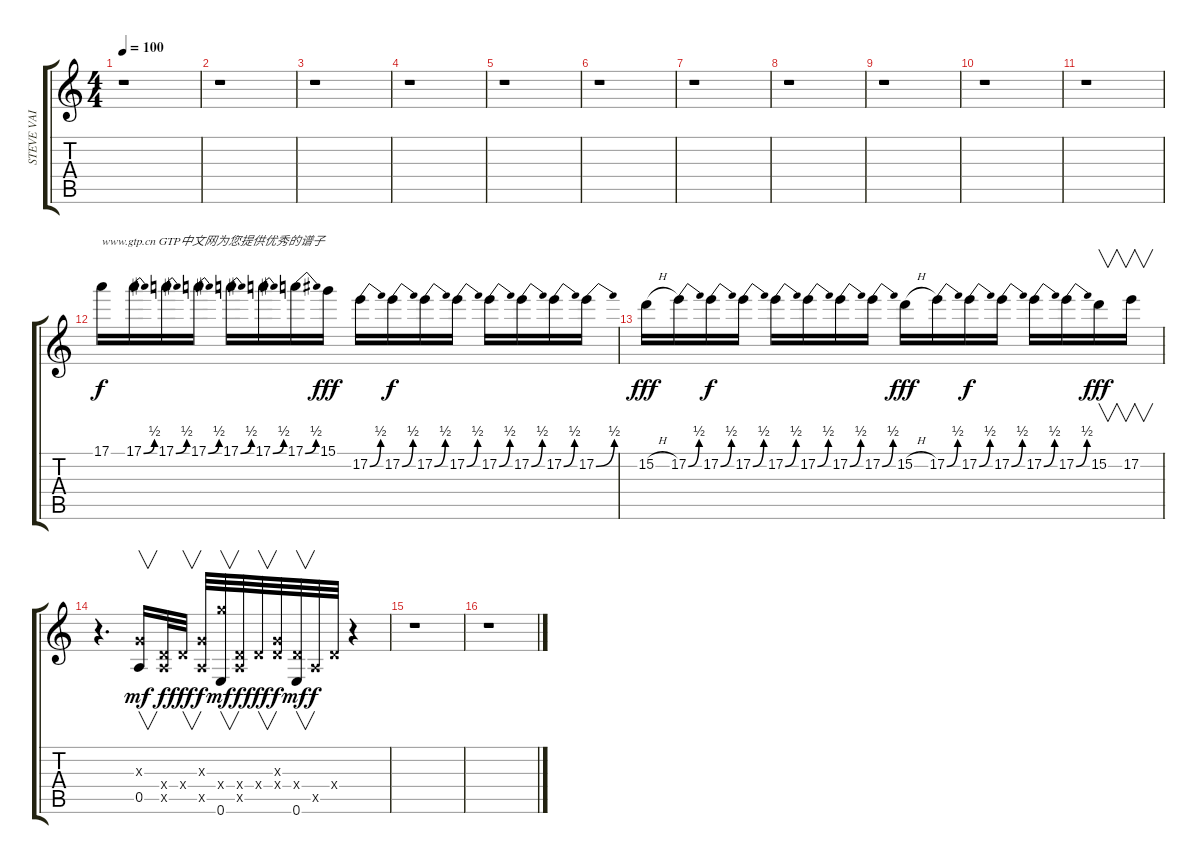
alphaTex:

\track ("STEVE VAI (DELAY)" "STEVE VAI ") {instrument overdrivenguitar}
\staff {score tabs}
\tuning (E4 B3 G3 D3 A2 E2) {hide}
\ts (4 4)
\tempo 100
\clef g2
\ks c
r.1{dy fff} |
r.1 |
r.1 |
r.1 |
r.1 |
r.1 |
r.1 |
r.1 |
r.1 |
r.1 |
r.1 |
17.1.16{txt "www.gtp.cn GTP中文网为您提供优秀的谱子" dy f} 17.1{be (bend 0 0 60 2)}.16 17.1{be (bend 0 0 60 2)}.16 17.1{be (bend 0 0 60 2)}.16 17.1{be (bend 0 0 60 2)}.16 17.1{be (bend 0 0 60 2)}.16 17.1{be (bend 0 0 60 2)}.16 15.1.16{dy fff} 17.2{be (bend 0 0 60 2)}.16 17.2{be (bend 0 0 60 2)}.16{dy f} 17.2{be (bend 0 0 60 2)}.16 17.2{be (bend 0 0 60 2)}.16 17.2{be (bend 0 0 60 2)}.16 17.2{be (bend 0 0 60 2)}.16 17.2{be (bend 0 0 60 2)}.16 17.2{be (bend 0 0 60 2)}.16 |
15.2{h}.16{dy fff} 17.2{be (bend 0 0 60 2)}.16 17.2{be (bend 0 0 60 2)}.16{dy f} 17.2{be (bend 0 0 60 2)}.16 17.2{be (bend 0 0 60 2)}.16 17.2{be (bend 0 0 60 2)}.16 17.2{be (bend 0 0 60 2)}.16 17.2{be (bend 0 0 60 2)}.16 15.2{h}.16{dy fff} 17.2{be (bend 0 0 60 2)}.16 17.2{be (bend 0 0 60 2)}.16{dy f} 17.2{be (bend 0 0 60 2)}.16 17.2{be (bend 0 0 60 2)}.16 17.2{be (bend 0 0 60 2)}.16 15.2.16{v dy fff} 17.2.16{v} |
r.4{d} (0.3{x} 0.5).16{v dy mf} (0.4{x} 0.5{x}).32{dy f} 0.4{x}.32{v dy fff} (0.3{x} 0.5{x}).32{dy f} (17.4{x} 0.6).32{v dy mf} (0.4{x} 0.5{x}).32{dy f} 0.4{x}.32{v dy fff} (0.3{x} 0.4{x}).32{dy f} (0.4{x} 0.6).32{v dy mf} 0.5{x}.32{dy f} 0.4{x}.32 r.4 |
r.1 |
r.1
